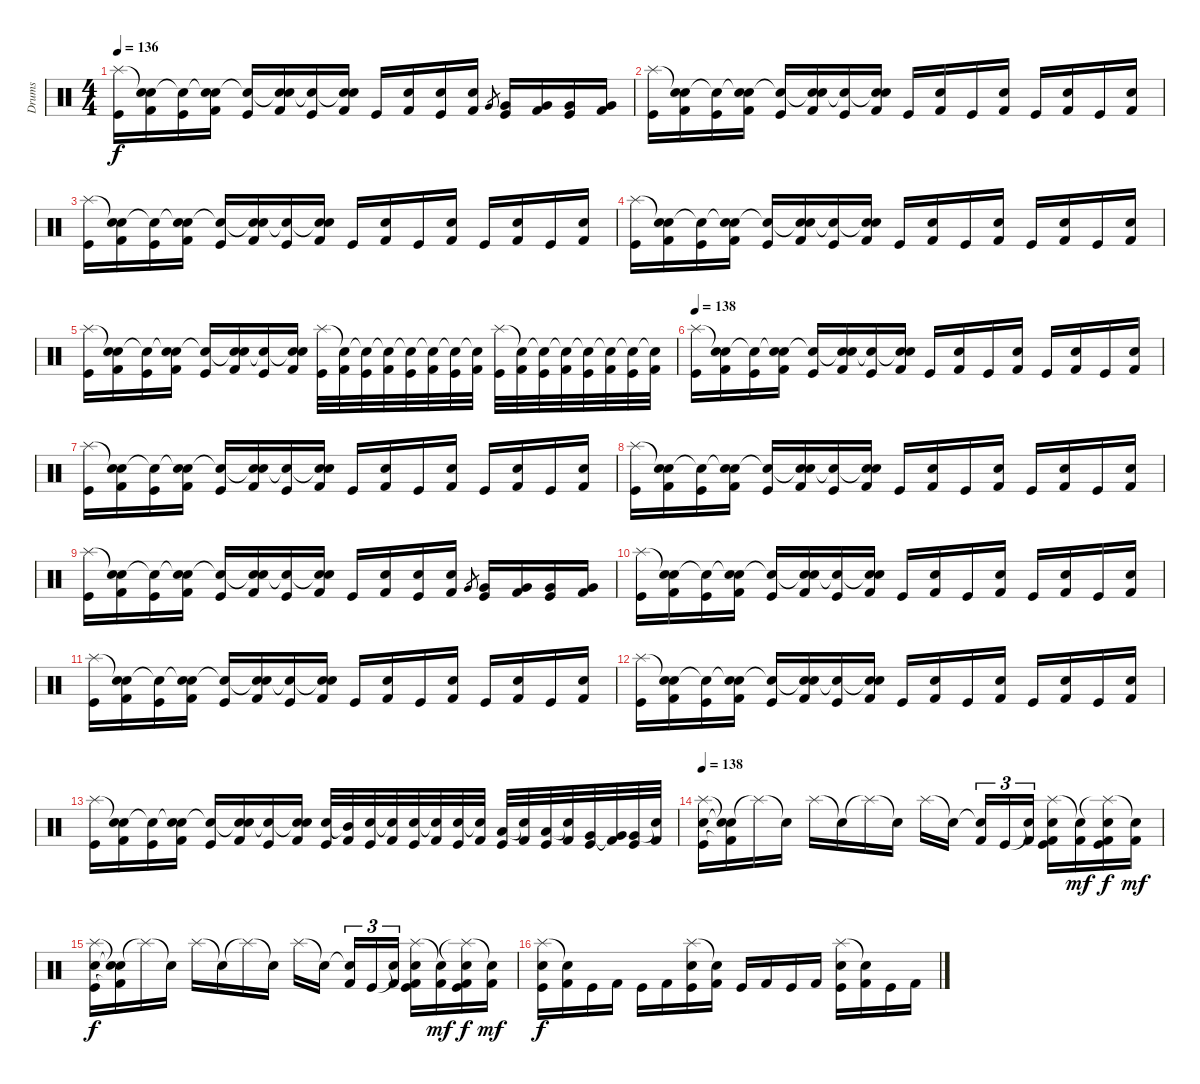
\track ("Drums" "Drums") {instrument percussion}
\staff {score}
\articulation defaults
\ts (4 4)
\tempo 136
\clef neutral
\ks c
("Splash (hit)" "Kick (hit)").16{dy f} ("Snare (hit)"{t} "Snare (hit) 2" "Kick (hit) 2").16 ("Snare (hit)"{t} "Kick (hit)").16 ("Snare (hit)"{t} "Snare (hit) 2" "Kick (hit) 2").16 ("Snare (hit)"{t} "Kick (hit)").16 ("Snare (hit)"{t} "Snare (hit) 2" "Kick (hit) 2").16 ("Snare (hit)"{t} "Kick (hit)").16 ("Snare (hit)"{t} "Snare (hit) 2" "Kick (hit) 2").16 "Kick (hit)".16 ("Snare (hit) 2" "Kick (hit) 2").16 ("Snare (hit) 2" "Kick (hit)").16 ("Snare (hit) 2" "Kick (hit) 2").16 "Very Low Tom (hit)".8{gr} ("Very Low Tom (hit)" "Kick (hit)").16 ("Very Low Tom (hit)" "Kick (hit) 2").16 ("Very Low Tom (hit)" "Kick (hit)").16 ("Very Low Tom (hit)" "Kick (hit) 2").16 |
("Splash (hit)" "Kick (hit)").16 ("Snare (hit)"{t} "Snare (hit) 2" "Kick (hit) 2").16 ("Snare (hit)"{t} "Kick (hit)").16 ("Snare (hit)"{t} "Snare (hit) 2" "Kick (hit) 2").16 ("Snare (hit)"{t} "Kick (hit)").16 ("Snare (hit)"{t} "Snare (hit) 2" "Kick (hit) 2").16 ("Snare (hit)"{t} "Kick (hit)").16 ("Snare (hit)"{t} "Snare (hit) 2" "Kick (hit) 2").16 "Kick (hit)".16 ("Snare (hit) 2" "Kick (hit) 2").16 "Kick (hit)".16 ("Snare (hit) 2" "Kick (hit) 2").16 "Kick (hit)".16 ("Snare (hit) 2" "Kick (hit) 2").16 "Kick (hit)".16 ("Snare (hit) 2" "Kick (hit) 2").16 |
("Splash (hit)" "Kick (hit)").16 ("Snare (hit)"{t} "Snare (hit) 2" "Kick (hit) 2").16 ("Snare (hit)"{t} "Kick (hit)").16 ("Snare (hit)"{t} "Snare (hit) 2" "Kick (hit) 2").16 ("Snare (hit)"{t} "Kick (hit)").16 ("Snare (hit)"{t} "Snare (hit) 2" "Kick (hit) 2").16 ("Snare (hit)"{t} "Kick (hit)").16 ("Snare (hit)"{t} "Snare (hit) 2" "Kick (hit) 2").16 "Kick (hit)".16 ("Snare (hit) 2" "Kick (hit) 2").16 "Kick (hit)".16 ("Snare (hit) 2" "Kick (hit) 2").16 "Kick (hit)".16 ("Snare (hit) 2" "Kick (hit) 2").16 "Kick (hit)".16 ("Snare (hit) 2" "Kick (hit) 2").16 |
("Splash (hit)" "Kick (hit)").16 ("Snare (hit)"{t} "Snare (hit) 2" "Kick (hit) 2").16 ("Snare (hit)"{t} "Kick (hit)").16 ("Snare (hit)"{t} "Snare (hit) 2" "Kick (hit) 2").16 ("Snare (hit)"{t} "Kick (hit)").16 ("Snare (hit)"{t} "Snare (hit) 2" "Kick (hit) 2").16 ("Snare (hit)"{t} "Kick (hit)").16 ("Snare (hit)"{t} "Snare (hit) 2" "Kick (hit) 2").16 "Kick (hit)".16 ("Snare (hit) 2" "Kick (hit) 2").16 "Kick (hit)".16 ("Snare (hit) 2" "Kick (hit) 2").16 "Kick (hit)".16 ("Snare (hit) 2" "Kick (hit) 2").16 "Kick (hit)".16 ("Snare (hit) 2" "Kick (hit) 2").16 |
("Splash (hit)" "Kick (hit)").16 ("Snare (hit)"{t} "Snare (hit) 2" "Kick (hit) 2").16 ("Snare (hit)"{t} "Kick (hit)").16 ("Snare (hit)"{t} "Snare (hit) 2" "Kick (hit) 2").16 ("Snare (hit)"{t} "Kick (hit)").16 ("Snare (hit)"{t} "Snare (hit) 2" "Kick (hit) 2").16 ("Snare (hit)"{t} "Kick (hit)").16 ("Snare (hit)"{t} "Snare (hit) 2" "Kick (hit) 2").16 ("Splash (hit)" "Kick (hit)").32 ("Snare (hit)"{t} "Kick (hit) 2").32 ("Snare (hit)"{t} "Kick (hit)").32 ("Snare (hit)"{t} "Kick (hit) 2").32 ("Snare (hit)"{t} "Kick (hit)").32 ("Snare (hit)"{t} "Kick (hit) 2").32 ("Snare (hit)"{t} "Kick (hit)").32 ("Snare (hit)"{t} "Kick (hit) 2").32 ("Splash (hit)" "Kick (hit)").32 ("Snare (hit)"{t} "Kick (hit) 2").32 ("Snare (hit)"{t} "Kick (hit)").32 ("Snare (hit)"{t} "Kick (hit) 2").32 ("Snare (hit)"{t} "Kick (hit)").32 ("Snare (hit)"{t} "Kick (hit) 2").32 ("Snare (hit)"{t} "Kick (hit)").32 ("Snare (hit)"{t} "Kick (hit) 2").32 |
\tempo 138
("Splash (hit)" "Kick (hit)").16 ("Snare (hit)"{t} "Snare (hit) 2" "Kick (hit) 2").16 ("Snare (hit)"{t} "Kick (hit)").16 ("Snare (hit)"{t} "Snare (hit) 2" "Kick (hit) 2").16 ("Snare (hit)"{t} "Kick (hit)").16 ("Snare (hit)"{t} "Snare (hit) 2" "Kick (hit) 2").16 ("Snare (hit)"{t} "Kick (hit)").16 ("Snare (hit)"{t} "Snare (hit) 2" "Kick (hit) 2").16 "Kick (hit)".16 ("Snare (hit) 2" "Kick (hit) 2").16 "Kick (hit)".16 ("Snare (hit) 2" "Kick (hit) 2").16 "Kick (hit)".16 ("Snare (hit) 2" "Kick (hit) 2").16 "Kick (hit)".16 ("Snare (hit) 2" "Kick (hit) 2").16 |
("Splash (hit)" "Kick (hit)").16 ("Snare (hit)"{t} "Snare (hit) 2" "Kick (hit) 2").16 ("Snare (hit)"{t} "Kick (hit)").16 ("Snare (hit)"{t} "Snare (hit) 2" "Kick (hit) 2").16 ("Snare (hit)"{t} "Kick (hit)").16 ("Snare (hit)"{t} "Snare (hit) 2" "Kick (hit) 2").16 ("Snare (hit)"{t} "Kick (hit)").16 ("Snare (hit)"{t} "Snare (hit) 2" "Kick (hit) 2").16 "Kick (hit)".16 ("Snare (hit) 2" "Kick (hit) 2").16 "Kick (hit)".16 ("Snare (hit) 2" "Kick (hit) 2").16 "Kick (hit)".16 ("Snare (hit) 2" "Kick (hit) 2").16 "Kick (hit)".16 ("Snare (hit) 2" "Kick (hit) 2").16 |
("Splash (hit)" "Kick (hit)").16 ("Snare (hit)"{t} "Snare (hit) 2" "Kick (hit) 2").16 ("Snare (hit)"{t} "Kick (hit)").16 ("Snare (hit)"{t} "Snare (hit) 2" "Kick (hit) 2").16 ("Snare (hit)"{t} "Kick (hit)").16 ("Snare (hit)"{t} "Snare (hit) 2" "Kick (hit) 2").16 ("Snare (hit)"{t} "Kick (hit)").16 ("Snare (hit)"{t} "Snare (hit) 2" "Kick (hit) 2").16 "Kick (hit)".16 ("Snare (hit) 2" "Kick (hit) 2").16 "Kick (hit)".16 ("Snare (hit) 2" "Kick (hit) 2").16 "Kick (hit)".16 ("Snare (hit) 2" "Kick (hit) 2").16 "Kick (hit)".16 ("Snare (hit) 2" "Kick (hit) 2").16 |
("Splash (hit)" "Kick (hit)").16 ("Snare (hit)"{t} "Snare (hit) 2" "Kick (hit) 2").16 ("Snare (hit)"{t} "Kick (hit)").16 ("Snare (hit)"{t} "Snare (hit) 2" "Kick (hit) 2").16 ("Snare (hit)"{t} "Kick (hit)").16 ("Snare (hit)"{t} "Snare (hit) 2" "Kick (hit) 2").16 ("Snare (hit)"{t} "Kick (hit)").16 ("Snare (hit)"{t} "Snare (hit) 2" "Kick (hit) 2").16 "Kick (hit)".16 ("Snare (hit) 2" "Kick (hit) 2").16 ("Snare (hit) 2" "Kick (hit)").16 ("Snare (hit) 2" "Kick (hit) 2").16 "Very Low Tom (hit)".8{gr} ("Very Low Tom (hit)" "Kick (hit)").16 ("Very Low Tom (hit)" "Kick (hit) 2").16 ("Very Low Tom (hit)" "Kick (hit)").16 ("Very Low Tom (hit)" "Kick (hit) 2").16 |
("Splash (hit)" "Kick (hit)").16 ("Snare (hit)"{t} "Snare (hit) 2" "Kick (hit) 2").16 ("Snare (hit)"{t} "Kick (hit)").16 ("Snare (hit)"{t} "Snare (hit) 2" "Kick (hit) 2").16 ("Snare (hit)"{t} "Kick (hit)").16 ("Snare (hit)"{t} "Snare (hit) 2" "Kick (hit) 2").16 ("Snare (hit)"{t} "Kick (hit)").16 ("Snare (hit)"{t} "Snare (hit) 2" "Kick (hit) 2").16 "Kick (hit)".16 ("Snare (hit) 2" "Kick (hit) 2").16 "Kick (hit)".16 ("Snare (hit) 2" "Kick (hit) 2").16 "Kick (hit)".16 ("Snare (hit) 2" "Kick (hit) 2").16 "Kick (hit)".16 ("Snare (hit) 2" "Kick (hit) 2").16 |
("Splash (hit)" "Kick (hit)").16 ("Snare (hit)"{t} "Snare (hit) 2" "Kick (hit) 2").16 ("Snare (hit)"{t} "Kick (hit)").16 ("Snare (hit)"{t} "Snare (hit) 2" "Kick (hit) 2").16 ("Snare (hit)"{t} "Kick (hit)").16 ("Snare (hit)"{t} "Snare (hit) 2" "Kick (hit) 2").16 ("Snare (hit)"{t} "Kick (hit)").16 ("Snare (hit)"{t} "Snare (hit) 2" "Kick (hit) 2").16 "Kick (hit)".16 ("Snare (hit) 2" "Kick (hit) 2").16 "Kick (hit)".16 ("Snare (hit) 2" "Kick (hit) 2").16 "Kick (hit)".16 ("Snare (hit) 2" "Kick (hit) 2").16 "Kick (hit)".16 ("Snare (hit) 2" "Kick (hit) 2").16 |
("Splash (hit)" "Kick (hit)").16 ("Snare (hit)"{t} "Snare (hit) 2" "Kick (hit) 2").16 ("Snare (hit)"{t} "Kick (hit)").16 ("Snare (hit)"{t} "Snare (hit) 2" "Kick (hit) 2").16 ("Snare (hit)"{t} "Kick (hit)").16 ("Snare (hit)"{t} "Snare (hit) 2" "Kick (hit) 2").16 ("Snare (hit)"{t} "Kick (hit)").16 ("Snare (hit)"{t} "Snare (hit) 2" "Kick (hit) 2").16 "Kick (hit)".16 ("Snare (hit) 2" "Kick (hit) 2").16 "Kick (hit)".16 ("Snare (hit) 2" "Kick (hit) 2").16 "Kick (hit)".16 ("Snare (hit) 2" "Kick (hit) 2").16 "Kick (hit)".16 ("Snare (hit) 2" "Kick (hit) 2").16 |
("Splash (hit)" "Kick (hit)").16 ("Snare (hit)"{t} "Snare (hit) 2" "Kick (hit) 2").16 ("Snare (hit)"{t} "Kick (hit)").16 ("Snare (hit)"{t} "Snare (hit) 2" "Kick (hit) 2").16 ("Snare (hit)"{t} "Kick (hit)").16 ("Snare (hit)"{t} "Snare (hit) 2" "Kick (hit) 2").16 ("Snare (hit)"{t} "Kick (hit)").16 ("Snare (hit)"{t} "Snare (hit) 2" "Kick (hit) 2").16 ("Snare (hit) 2" "Kick (hit)").32 ("Mid Tom (hit)"{t} "Kick (hit) 2").32 ("Snare (hit) 2" "Kick (hit)").32 ("Snare (hit)"{t} "Kick (hit) 2").32 ("Snare (hit) 2" "Kick (hit)").32 ("Snare (hit)"{t} "Kick (hit) 2").32 ("Snare (hit) 2" "Kick (hit)").32 ("Snare (hit)"{t} "Kick (hit) 2").32 ("Low Tom (hit)" "Kick (hit)").32 ("Snare (hit)"{t} "Kick (hit) 2").32 ("Low Tom (hit)" "Kick (hit)").32 ("Snare (hit)"{t} "Kick (hit) 2").32 ("Very Low Tom (hit)" "Kick (hit)").32 ("Very Low Tom (hit)"{t} "Kick (hit) 2").32 ("Very Low Tom (hit)" "Kick (hit)").32 ("Snare (hit)"{t} "Kick (hit) 2").32 |
\tempo 138
("Splash (hit)" "Snare (hit) 2" "Kick (hit)").16 ("Snare (hit)"{t} "Snare (hit)"{t} "Kick (hit) 2"{t}).16 "Splash (hit)"{t}.16 "Snare (hit)"{t}.16 "Splash (hit)".16 "Snare (hit)"{t}.16 "Splash (hit)"{t}.16 "Snare (hit)"{t}.16 "Splash (hit)".16 "Snare (hit)"{t}.16 ("Snare (hit)"{t} "Kick (hit) 2").16{tu (3 2)} "Kick (hit)".16{tu (3 2)} ("Snare (hit)"{t} "Kick (hit) 2").16{tu (3 2)} ("Splash (hit)" "Snare (hit) 2" "Kick (hit) 2" "Kick (hit)").16 ("Snare (hit)"{t} "Kick (hit) 2").16{dy mf} ("Splash (hit)"{t} "Snare (hit) 2" "Kick (hit) 2" "Kick (hit)").16{dy f} ("Snare (hit)"{t} "Kick (hit) 2").16{dy mf} |
("Splash (hit)" "Snare (hit) 2" "Kick (hit)").16{dy f} ("Snare (hit)"{t} "Snare (hit)"{t} "Kick (hit) 2"{t}).16 "Splash (hit)"{t}.16 "Snare (hit)"{t}.16 "Splash (hit)".16 "Snare (hit)"{t}.16 "Splash (hit)"{t}.16 "Snare (hit)"{t}.16 "Splash (hit)".16 "Snare (hit)"{t}.16 ("Snare (hit)"{t} "Kick (hit) 2").16{tu (3 2)} "Kick (hit)".16{tu (3 2)} ("Snare (hit)"{t} "Kick (hit) 2").16{tu (3 2)} ("Splash (hit)" "Snare (hit) 2" "Kick (hit) 2" "Kick (hit)").16 ("Snare (hit)"{t} "Kick (hit) 2").16{dy mf} ("Splash (hit)"{t} "Snare (hit) 2" "Kick (hit) 2" "Kick (hit)").16{dy f} ("Snare (hit)"{t} "Kick (hit) 2").16{dy mf} |
("Splash (hit)" "Snare (hit) 2" "Kick (hit)").16{dy f} ("Snare (hit)"{t} "Kick (hit) 2").16 "Kick (hit)".16 "Kick (hit) 2".16 "Kick (hit)".16 "Kick (hit) 2".16 ("Splash (hit)" "Snare (hit) 2" "Kick (hit)").16 ("Snare (hit)"{t} "Kick (hit) 2").16 "Kick (hit)".16 "Kick (hit) 2".16 "Kick (hit)".16 "Kick (hit) 2".16 ("Splash (hit)" "Snare (hit) 2" "Kick (hit)").16 ("Snare (hit)"{t} "Kick (hit) 2").16 "Kick (hit)".16 "Kick (hit) 2".16
